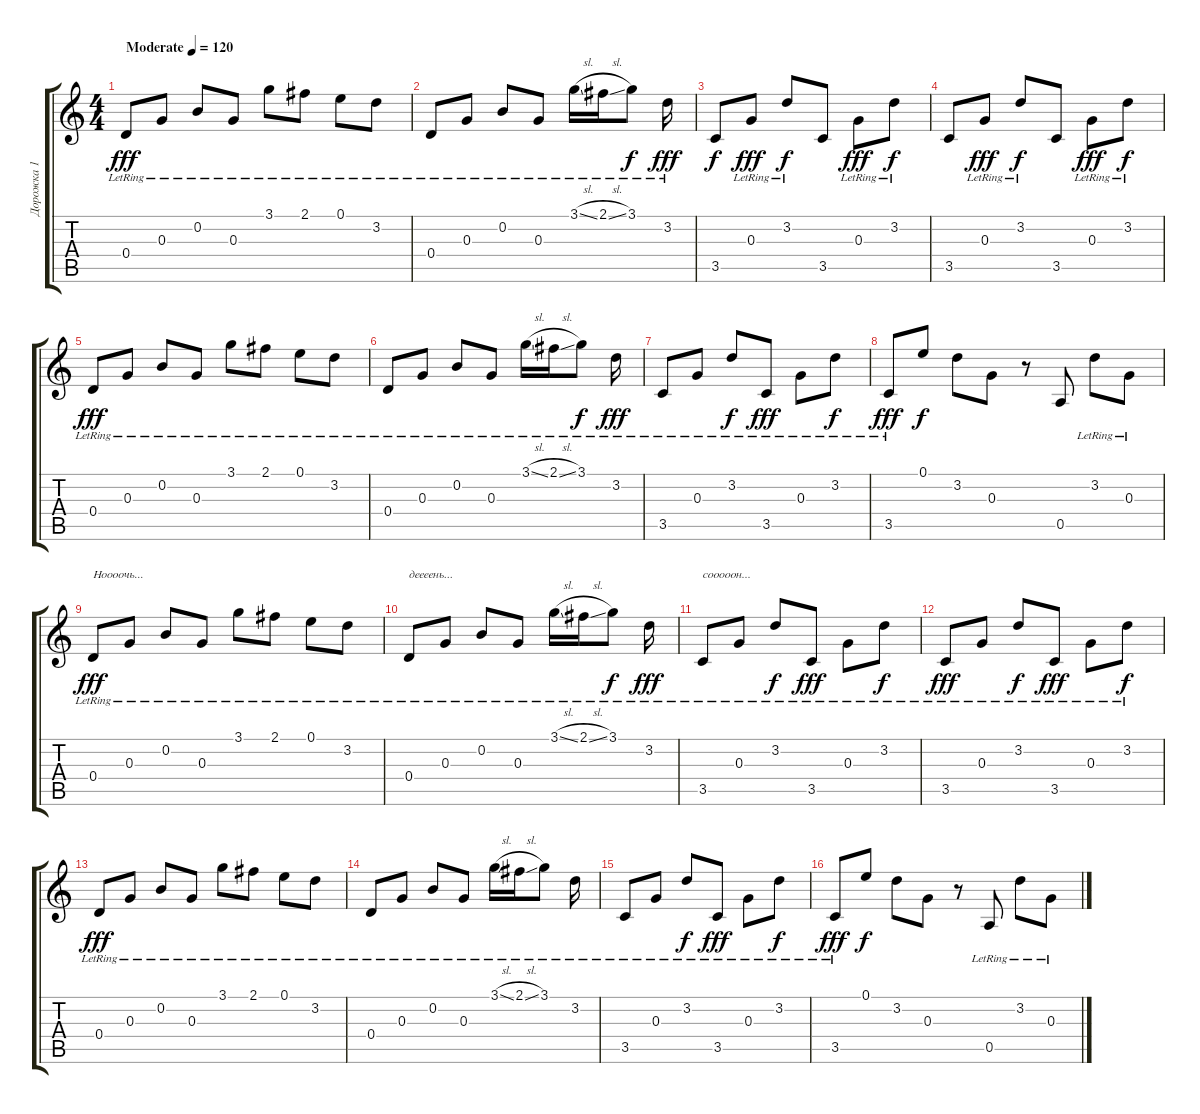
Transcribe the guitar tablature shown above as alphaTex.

\track ("Дорожка 1" "Дорожка 1") {instrument acousticguitarsteel}
\staff {score tabs}
\tuning (E4 B3 G3 D3 A2 E2) {hide}
\ts (4 4)
\tempo (120 "Moderate")
\clef g2
\ks c
0.4{lr}.8{dy fff instrument acousticguitarsteel} 0.3{lr}.8 0.2{lr}.8 0.3{lr}.8 3.1{lr}.8 2.1{lr}.8 0.1{lr}.8 3.2{lr}.8 |
0.4{lr}.8 0.3{lr}.8 0.2{lr}.8 0.3{lr}.8 3.1{sl lr}.16 2.1{sl lr}.16 3.1{lr}.8{dy f} 3.2{lr}.16{dy fff} |
3.5.8{dy f} 0.3{lr}.8{dy fff} 3.2{lr}.8{dy f} 3.5.8 0.3{lr}.8{dy fff} 3.2{lr}.8{dy f} |
3.5.8 0.3{lr}.8{dy fff} 3.2{lr}.8{dy f} 3.5.8 0.3{lr}.8{dy fff} 3.2{lr}.8{dy f} |
0.4{lr}.8{dy fff} 0.3{lr}.8 0.2{lr}.8 0.3{lr}.8 3.1{lr}.8 2.1{lr}.8 0.1{lr}.8 3.2{lr}.8 |
0.4{lr}.8 0.3{lr}.8 0.2{lr}.8 0.3{lr}.8 3.1{sl lr}.16 2.1{sl lr}.16 3.1{lr}.8{dy f} 3.2{lr}.16{dy fff} |
3.5{lr}.8 0.3{lr}.8 3.2{lr}.8{dy f} 3.5{lr}.8{dy fff} 0.3{lr}.8 3.2{lr}.8{dy f} |
3.5{lr}.8{dy fff} 0.1.8{dy f} 3.2.8 0.3.8 r.8 0.5.8 3.2{lr}.8 0.3{lr}.8 |
0.4{lr}.8{txt "Ноооочь..." dy fff} 0.3{lr}.8 0.2{lr}.8 0.3{lr}.8 3.1{lr}.8 2.1{lr}.8 0.1{lr}.8 3.2{lr}.8 |
0.4{lr}.8{txt "деееень..."} 0.3{lr}.8 0.2{lr}.8 0.3{lr}.8 3.1{sl lr}.16 2.1{sl lr}.16 3.1{lr}.8{dy f} 3.2{lr}.16{dy fff} |
3.5{lr}.8{txt "сооооон..."} 0.3{lr}.8 3.2{lr}.8{dy f} 3.5{lr}.8{dy fff} 0.3{lr}.8 3.2{lr}.8{dy f} |
3.5{lr}.8{dy fff} 0.3{lr}.8 3.2{lr}.8{dy f} 3.5{lr}.8{dy fff} 0.3{lr}.8 3.2{lr}.8{dy f} |
0.4{lr}.8{dy fff} 0.3{lr}.8 0.2{lr}.8 0.3{lr}.8 3.1{lr}.8 2.1{lr}.8 0.1{lr}.8 3.2{lr}.8 |
0.4{lr}.8 0.3{lr}.8 0.2{lr}.8 0.3{lr}.8 3.1{sl lr}.16 2.1{sl lr}.16 3.1{lr}.8 3.2{lr}.16 |
3.5{lr}.8 0.3{lr}.8 3.2{lr}.8{dy f} 3.5{lr}.8{dy fff} 0.3{lr}.8 3.2{lr}.8{dy f} |
3.5{lr}.8{dy fff} 0.1.8{dy f} 3.2.8 0.3.8 r.8 0.5{lr}.8 3.2{lr}.8 0.3{lr}.8
